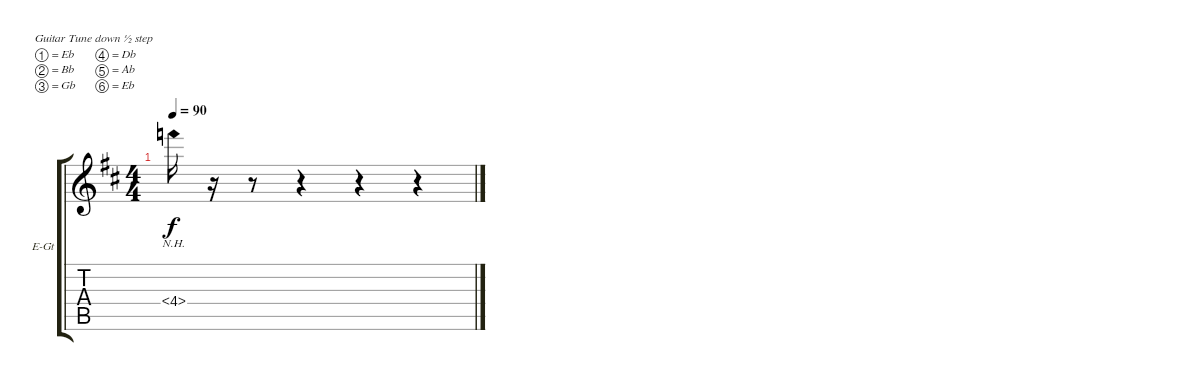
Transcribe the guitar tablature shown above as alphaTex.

\defaultSystemsLayout 4
\bracketExtendMode groupsimilarinstruments
\firstSystemTrackNameOrientation horizontal
\otherSystemsTrackNameOrientation horizontal
\track ("Electric Guitar" "E-Gt") {instrument electricguitarclean}
\staff {score tabs}
\tuning (Eb4 Bb3 Gb3 Db3 Ab2 Eb2)
\ts (4 4)
\tempo 90
\clef g2
\ks bminor
4.4{nh t}.16{dy f} r.16 r.8 r.4 r.4 r.4
